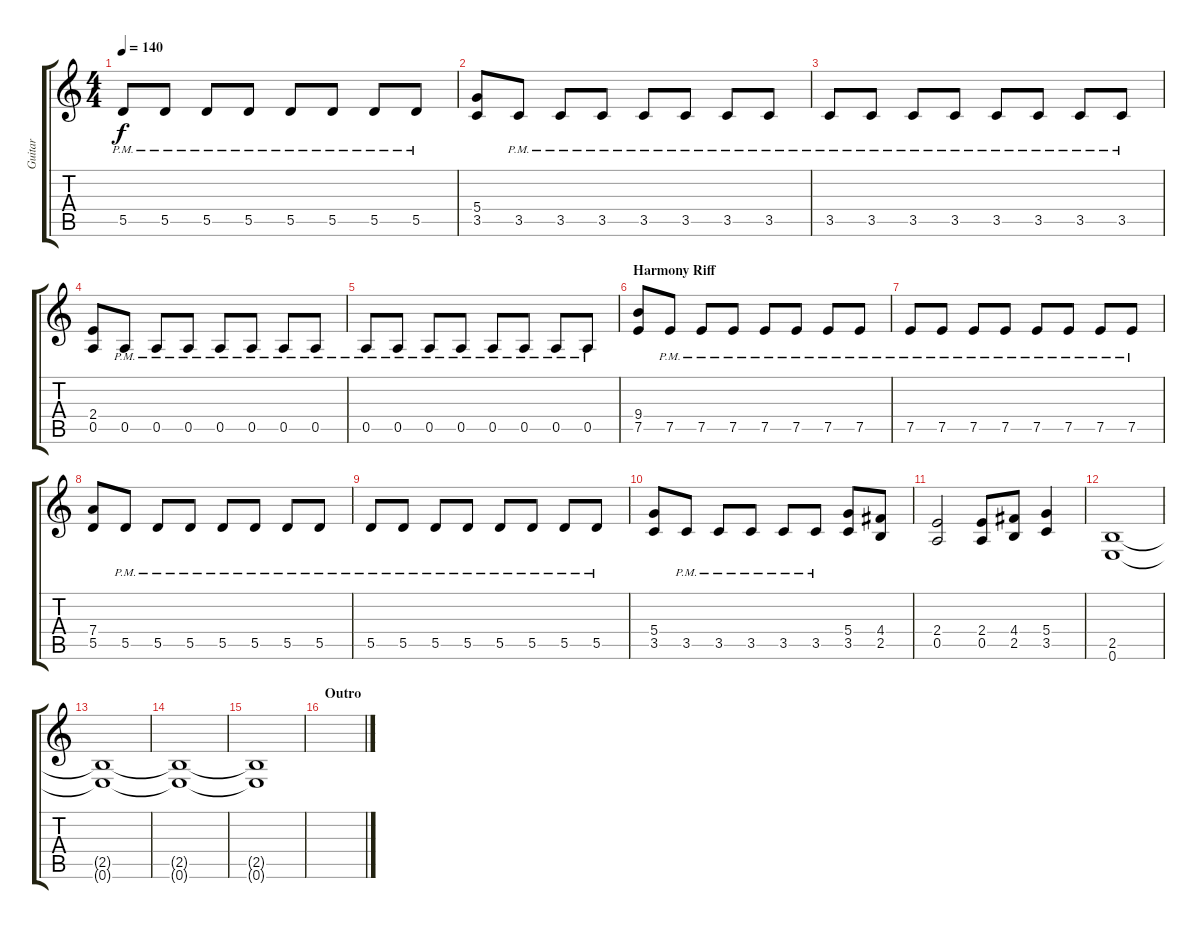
\track ("Guitar " "Guitar ") {instrument distortionguitar}
\staff {score tabs}
\tuning (E4 B3 G3 D3 A2 E2) {hide}
\ts (4 4)
\tempo 140
\clef g2
\ks c
5.5{pm}.8{dy f} 5.5{pm}.8 5.5{pm}.8 5.5{pm}.8 5.5{pm}.8 5.5{pm}.8 5.5{pm}.8 5.5{pm}.8 |
(5.4 3.5).8 3.5{pm}.8 3.5{pm}.8 3.5{pm}.8 3.5{pm}.8 3.5{pm}.8 3.5{pm}.8 3.5{pm}.8 |
3.5{pm}.8 3.5{pm}.8 3.5{pm}.8 3.5{pm}.8 3.5{pm}.8 3.5{pm}.8 3.5{pm}.8 3.5{pm}.8 |
(2.4 0.5).8 0.5{pm}.8 0.5{pm}.8 0.5{pm}.8 0.5{pm}.8 0.5{pm}.8 0.5{pm}.8 0.5{pm}.8 |
0.5{pm}.8 0.5{pm}.8 0.5{pm}.8 0.5{pm}.8 0.5{pm}.8 0.5{pm}.8 0.5{pm}.8 0.5{pm}.8 |
\section ("" "Harmony Riff")
(9.4 7.5).8 7.5{pm}.8 7.5{pm}.8 7.5{pm}.8 7.5{pm}.8 7.5{pm}.8 7.5{pm}.8 7.5{pm}.8 |
7.5{pm}.8 7.5{pm}.8 7.5{pm}.8 7.5{pm}.8 7.5{pm}.8 7.5{pm}.8 7.5{pm}.8 7.5{pm}.8 |
(7.4 5.5).8 5.5{pm}.8 5.5{pm}.8 5.5{pm}.8 5.5{pm}.8 5.5{pm}.8 5.5{pm}.8 5.5{pm}.8 |
5.5{pm}.8 5.5{pm}.8 5.5{pm}.8 5.5{pm}.8 5.5{pm}.8 5.5{pm}.8 5.5{pm}.8 5.5{pm}.8 |
(5.4 3.5).8 3.5{pm}.8 3.5{pm}.8 3.5{pm}.8 3.5{pm}.8 3.5{pm}.8 (5.4 3.5).8 (4.4 2.5).8 |
(2.4 0.5).2 (2.4 0.5).8 (4.4 2.5).8 (5.4 3.5).4 |
(2.5 0.6).1 |
(2.5{t} 0.6{t}).1 |
(2.5{t} 0.6{t}).1 |
(2.5{t} 0.6{t}).1 |
\section ("" "Outro")
